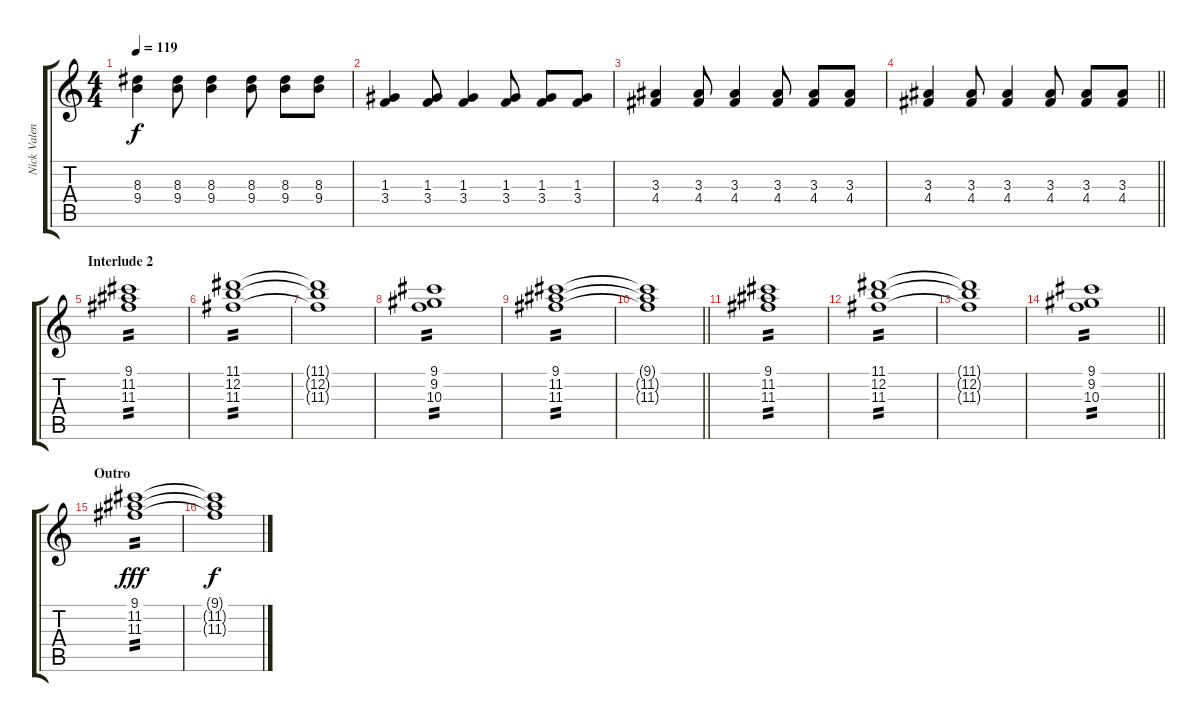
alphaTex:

\track ("Nick Valensi" "Nick Valen") {instrument electricguitarclean}
\staff {score tabs}
\tuning (E4 B3 G3 D3 A2 E2) {hide}
\ts (4 4)
\tempo 119
\clef g2
\ks c
(8.3 9.4).4{dy f} (8.3 9.4).8 (8.3 9.4).4 (8.3 9.4).8 (8.3 9.4).8 (8.3 9.4).8 |
(1.3 3.4).4 (1.3 3.4).8 (1.3 3.4).4 (1.3 3.4).8 (1.3 3.4).8 (1.3 3.4).8 |
(3.3 4.4).4 (3.3 4.4).8 (3.3 4.4).4 (3.3 4.4).8 (3.3 4.4).8 (3.3 4.4).8 |
\barLineRight lightlight
(3.3 4.4).4 (3.3 4.4).8 (3.3 4.4).4 (3.3 4.4).8 (3.3 4.4).8 (3.3 4.4).8 |
\section ("" "Interlude 2")
(9.1 11.2 11.3).1{tp 2} |
(11.1 12.2 11.3).1{tp 2} |
(11.1{t} 12.2{t} 11.3{t}).1 |
(9.1 9.2 10.3).1{tp 2} |
(9.1 11.2 11.3).1{tp 2} |
\barLineRight lightlight
(9.1{t} 11.2{t} 11.3{t}).1 |
(9.1 11.2 11.3).1{tp 2} |
(11.1 12.2 11.3).1{tp 2} |
(11.1{t} 12.2{t} 11.3{t}).1 |
\barLineRight lightlight
(9.1 9.2 10.3).1{tp 2} |
\section ("" "Outro")
(9.1 11.2 11.3).1{tp 2 dy fff} |
(9.1{t} 11.2{t} 11.3{t}).1{dy f}
